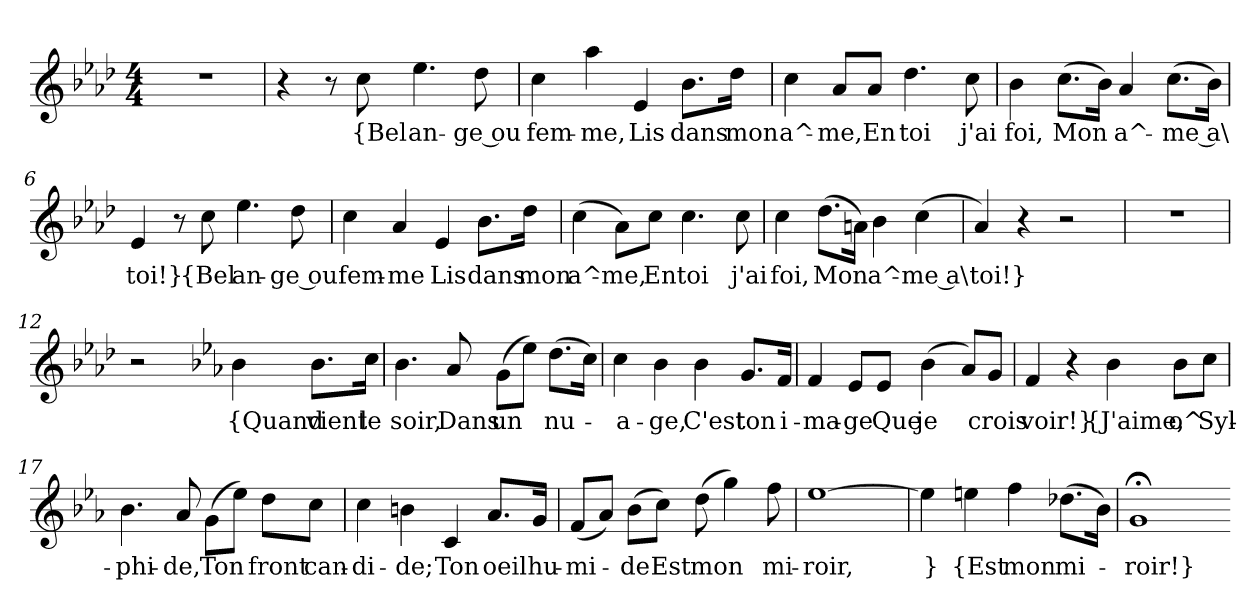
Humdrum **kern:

**kern	**text
*part1	*part1
*staff1	*staff1
*clefG2	*
*k[b-e-a-d-]	*
*M4/4	*
=1	=1
1r	.
=2	=2
4r	.
8r	.
8cc	{Bel
4.ee-	an-
8dd-	-ge ou
=3	=3
4cc	fem-
4aa-	-me,
4e-	Lis
8.b-\L	dans
16dd-\Jk	mon
=4	=4
4cc	a^-
8a-/L	-me,
8a-/J	En
4.dd-	toi
8cc	j'ai
=5	=5
4b-	foi,
(8.cc\L	Mon
16b-\Jk)	.
4a-	a^-
(8.cc\L	-me a\
16b-\Jk)	.
=6	=6
4e-	toi!}
8r	.
8cc	{Bel
4.ee-	an-
8dd-	-ge ou
=7	=7
4cc	fem-
4a-	-me
4e-	Lis
8.b-\L	dans
16dd-\Jk	mon
=8	=8
(4cc	a^-
8a-\L)	-me,
8cc\J	En
4.cc	toi
8cc	j'ai
=9	=9
4cc	foi,
(8.dd-\L	Mon
16an\Jk)	.
4b-	a^-
(4cc	me a\
=10	=10
4a-)	toi!}
4r	.
2r	.
=11	=11
1r	.
=12	=12
2r	.
*k[b-e-a-]	*
4b-	{Quand
8.b-\L	vient
16cc\Jk	le
=13	=13
4.b-	soir,
8a-	Dans
(8g\L	un
8ee-\J)	.
(8.dd\L	nu-
16cc\Jk)	.
=14	=14
4cc	-a-
4b-	-ge,
4b-	C'est
8.g/L	ton
16f/Jk	i-
=15	=15
4f	-ma-
8e-/L	-ge
8e-/J	Que
(4b-	je
8a-/L)	.
8g/J	crois
=16	=16
4f	voir!}
4r	.
4b-	{J'aime,
8b-\L	o^
8cc\J	Syl-
=17	=17
4.b-	-phi-
8a-	-de,
(8g\L	Ton
8ee-\J)	.
8dd\L	front
8cc\J	can-
=18	=18
4cc	-di-
4bn	-de;
4c	Ton
8.a-/L	oeil
16g/Jk	hu-
=19	=19
(8f/L	-mi-
8a-/J)	.
(8b-\L	-de
8cc\J)	Est
(8dd	mon
4gg)	.
8ff	mi-
=20	=20
[1ee-	-roir,
=21	=21
4ee-]	}
4een	{Est
4ff	mon
(8.dd-X\L	mi-
16b-\Jk)	.
=22	=22
1g;<	-roir!}
=-	=-
*-	*-
